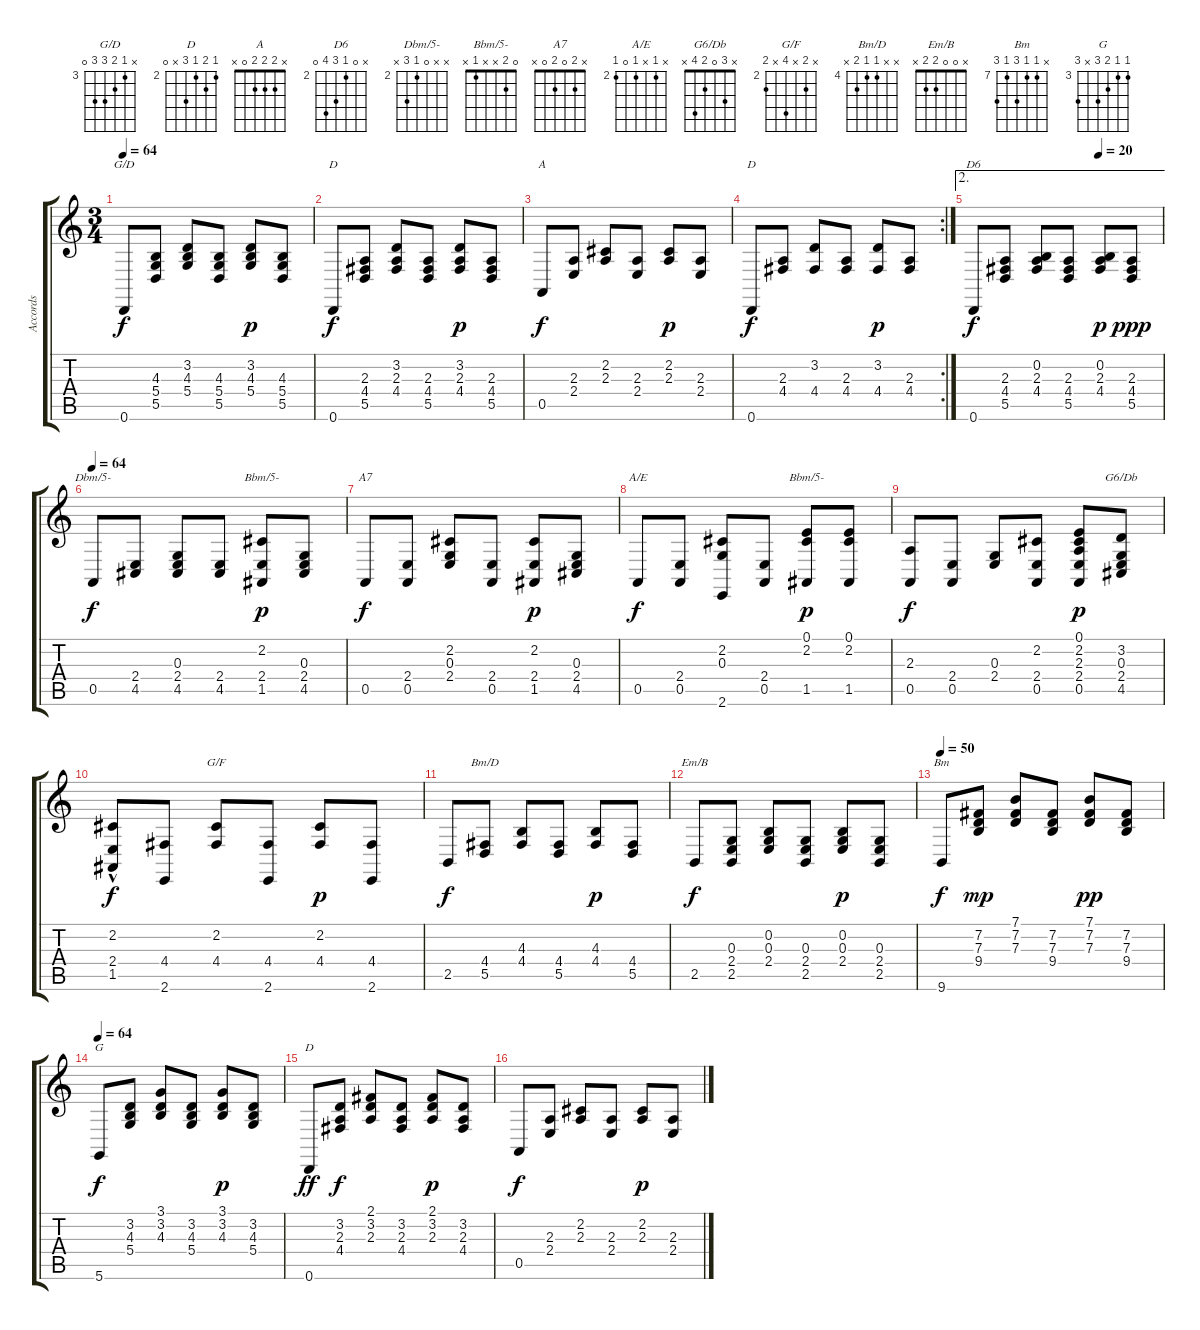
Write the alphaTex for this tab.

\track ("Accords" "Accords") {instrument fx4atmosphere}
\staff {score tabs}
\tuning (E4 B3 G3 D3 A2 D2) {hide}
\chord ("G/D" x 3 4 5 5 0) {firstfret 3}
\chord ("D" 2 3 2 4 5 0) {firstfret 2}
\chord ("A" x 2 2 2 0 x)
\chord ("D" x 3 2 4 x 0)
\chord ("D6" x 0 2 4 5 0) {firstfret 2}
\chord ("Dbm/5-" x x 0 2 4 x) {firstfret 2}
\chord ("Bbm/5-" x 2 x 2 1 x)
\chord ("A7" x 2 0 2 0 x)
\chord ("A/E" x 2 x 2 0 2) {firstfret 2}
\chord ("Bbm/5-" 0 2 x x 1 x)
\chord ("G6/Db" x 3 0 2 4 x)
\chord ("G/F" x 3 x 5 x 3) {firstfret 2}
\chord ("Bm/D" x x 4 4 5 x) {firstfret 4}
\chord ("Em/B" x 0 0 2 2 x)
\chord ("Bm" x 7 7 9 7 9) {firstfret 7}
\chord ("G" 3 3 4 5 x 5) {firstfret 3}
\chord ("D" 2 3 2 4 x 0) {firstfret 2}
\ts (3 4)
\tempo 64
\clef g2
\ks c
0.6.8{ch "G/D" dy f} (4.3 5.4 5.5).8 (3.2 4.3 5.4).8 (4.3 5.4 5.5).8 (3.2 4.3 5.4).8{dy p} (4.3 5.4 5.5).8 |
0.6.8{ch "D" dy f} (2.3 4.4 5.5).8 (3.2 2.3 4.4).8 (2.3 4.4 5.5).8 (3.2 2.3 4.4).8{dy p} (2.3 4.4 5.5).8 |
0.5.8{ch "A" dy f} (2.3 2.4).8 (2.2 2.3).8 (2.3 2.4).8 (2.2 2.3).8{dy p} (2.3 2.4).8 |
\rc 2
0.6.8{ch "D" dy f} (2.3 4.4).8 (3.2 4.4).8 (2.3 4.4).8 (3.2 4.4).8{dy p} (2.3 4.4).8 |
\ae 2
\tempo (20 0.6666666666666666)
0.6.8{ch "D6" dy f} (2.3 4.4 5.5).8 (0.2 2.3 4.4).8 (2.3 4.4 5.5).8 (0.2 2.3 4.4).8{dy p} (2.3 4.4 5.5).8{dy ppp} |
\tempo 64
0.5.8{ch "Dbm/5-" dy f volume 8 instrument stringensemble1} (2.4 4.5).8 (0.3 2.4 4.5).8 (2.4 4.5).8 (2.2 2.4 1.5).8{ch "Bbm/5-" dy p} (0.3 2.4 4.5).8 |
0.5.8{ch "A7" dy f} (2.4 0.5).8 (2.2 0.3 2.4).8 (2.4 0.5).8 (2.2 2.4 1.5).8{dy p} (0.3 2.4 4.5).8 |
0.5.8{ch "A/E" dy f} (2.4 0.5).8 (2.2 0.3 2.6).8 (2.4 0.5).8 (0.1 2.2 1.5).8{ch "Bbm/5-" dy p} (0.1 2.2 1.5).8 |
(2.3 0.5).8{dy f} (2.4 0.5).8 (0.3 2.4).8 (2.2 2.4 0.5).8 (0.1 2.2 2.3 2.4 0.5).8{dy p} (3.2 0.3 2.4 4.5).8{ch "G6/Db"} |
(2.2{hac} 2.4 1.5).8{dy f} (4.4 2.6).8 (2.2 4.4).8{ch "G/F"} (4.4 2.6).8 (2.2 4.4).8{dy p} (4.4 2.6).8 |
2.5.8{dy f} (4.4 5.5).8{ch "Bm/D"} (4.3 4.4).8 (4.4 5.5).8 (4.3 4.4).8{dy p} (4.4 5.5).8 |
2.5.8{ch "Em/B" dy f} (0.3 2.4 2.5).8 (0.2 0.3 2.4).8 (0.3 2.4 2.5).8 (0.2 0.3 2.4).8{dy p} (0.3 2.4 2.5).8 |
\tempo 50
9.6.8{ch "Bm" dy f} (7.2 7.3 9.4).8{dy mp} (7.1 7.2 7.3).8 (7.2 7.3 9.4).8 (7.1 7.2 7.3).8{dy pp} (7.2 7.3 9.4).8{volume 13} |
\tempo 64
5.6.8{ch "G" dy f instrument fx4atmosphere} (3.2 4.3 5.4).8 (3.1 3.2 4.3).8 (3.2 4.3 5.4).8 (3.1 3.2 4.3).8{dy p} (3.2 4.3 5.4).8 |
0.6.8{ch "D" dy ff} (3.2 2.3 4.4).8{dy f} (2.1 3.2 2.3).8 (3.2 2.3 4.4).8 (2.1 3.2 2.3).8{dy p} (3.2 2.3 4.4).8 |
0.5.8{dy f} (2.3 2.4).8 (2.2 2.3).8 (2.3 2.4).8 (2.2 2.3).8{dy p} (2.3 2.4).8
